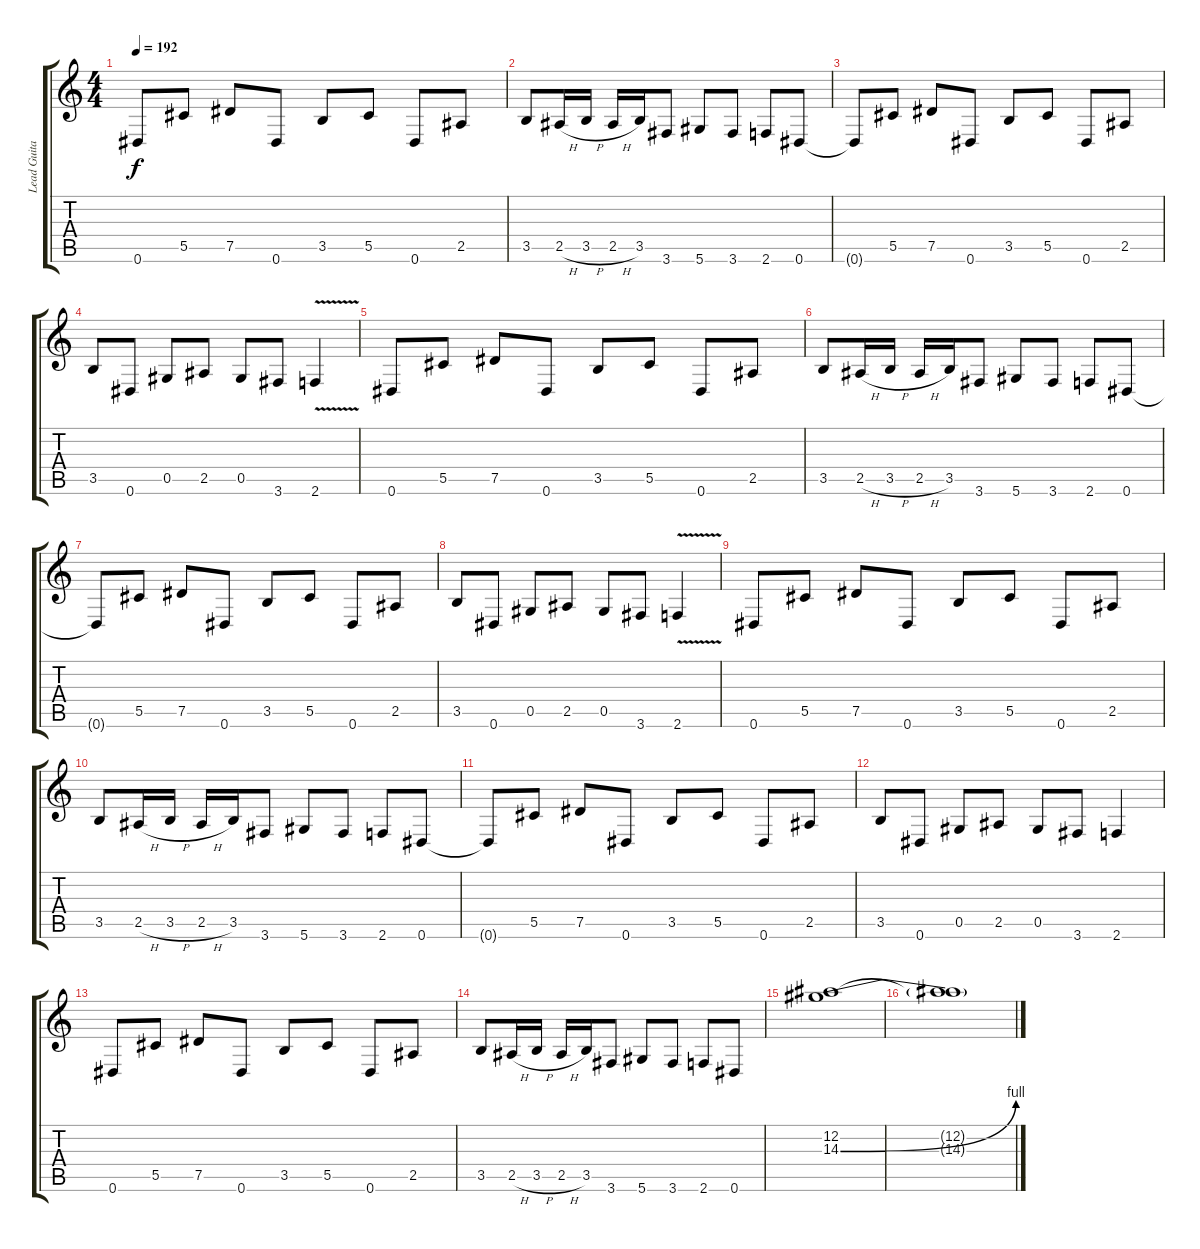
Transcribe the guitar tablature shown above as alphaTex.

\track ("Lead Guitar" "Lead Guita") {instrument distortionguitar}
\staff {score tabs}
\tuning (Eb4 Bb3 Gb3 Db3 Ab2 Eb2) {hide}
\ts (4 4)
\tempo 192
\clef g2
\ks c
0.6.8{dy f} 5.5.8 7.5.8 0.6.8 3.5.8 5.5.8 0.6.8 2.5.8 |
3.5.8 2.5{h}.16 3.5{h}.16 2.5{h}.16 3.5.16 3.6.8 5.6.8 3.6.8 2.6.8 0.6.8 |
0.6{t}.8 5.5.8 7.5.8 0.6.8 3.5.8 5.5.8 0.6.8 2.5.8 |
3.5.8 0.6.8 0.5.8 2.5.8 0.5.8 3.6.8 2.6{v}.4 |
0.6.8 5.5.8 7.5.8 0.6.8 3.5.8 5.5.8 0.6.8 2.5.8 |
3.5.8 2.5{h}.16 3.5{h}.16 2.5{h}.16 3.5.16 3.6.8 5.6.8 3.6.8 2.6.8 0.6.8 |
0.6{t}.8 5.5.8 7.5.8 0.6.8 3.5.8 5.5.8 0.6.8 2.5.8 |
3.5.8 0.6.8 0.5.8 2.5.8 0.5.8 3.6.8 2.6{v}.4 |
0.6.8 5.5.8 7.5.8 0.6.8 3.5.8 5.5.8 0.6.8 2.5.8 |
3.5.8 2.5{h}.16 3.5{h}.16 2.5{h}.16 3.5.16 3.6.8 5.6.8 3.6.8 2.6.8 0.6.8 |
0.6{t}.8 5.5.8 7.5.8 0.6.8 3.5.8 5.5.8 0.6.8 2.5.8 |
3.5.8 0.6.8 0.5.8 2.5.8 0.5.8 3.6.8 2.6.4 |
0.6.8 5.5.8 7.5.8 0.6.8 3.5.8 5.5.8 0.6.8 2.5.8 |
3.5.8 2.5{h}.16 3.5{h}.16 2.5{h}.16 3.5.16 3.6.8 5.6.8 3.6.8 2.6.8 0.6.8 |
(12.2 14.3{be (bend 0 0 60 4)}).1 |
(12.2{t} 14.3{t}).1
